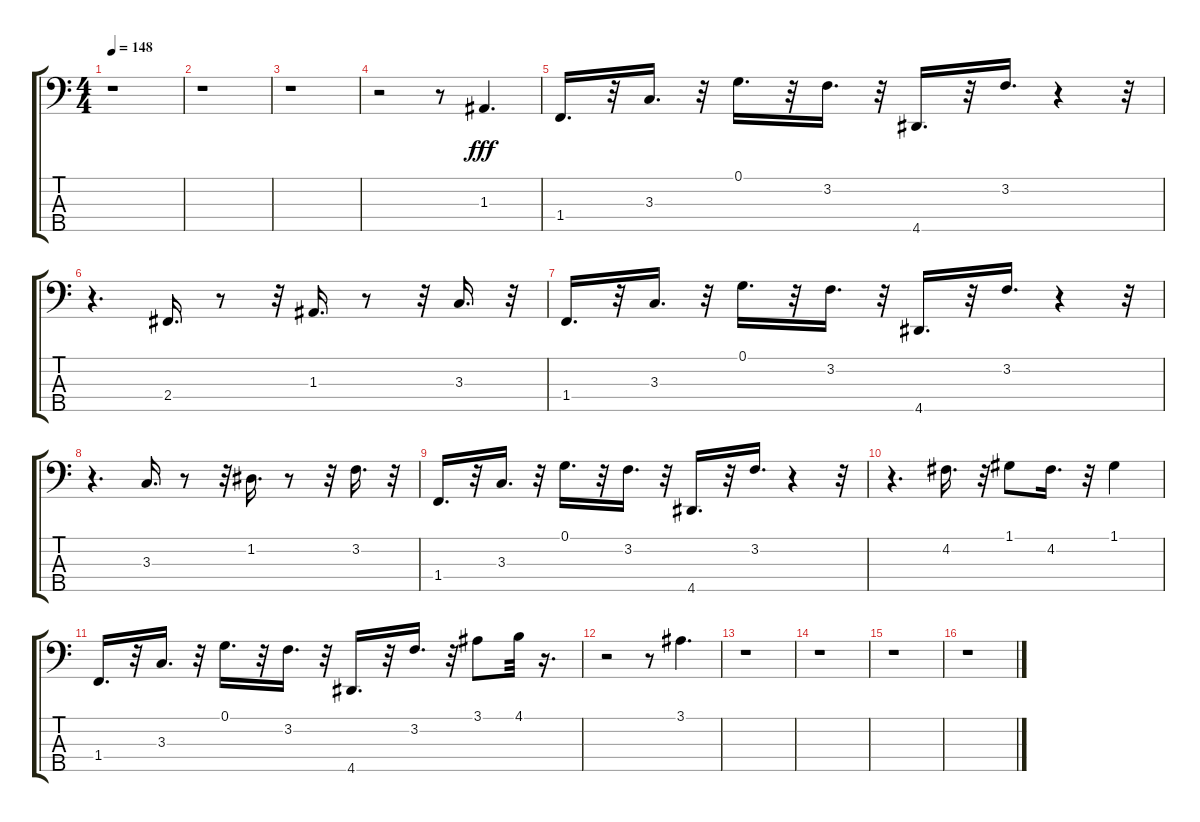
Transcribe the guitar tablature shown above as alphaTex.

\track "" {instrument electricbassfinger}
\staff {score tabs}
\tuning (G2 D2 A1 E1 B0) {hide}
\ts (4 4)
\tempo 148
\clef f4
\ks c
r.1{dy fff} |
r.1 |
r.1 |
r.2 r.8 1.3.4{d} |
1.4.16{d} r.32 3.3.16{d} r.32 0.1.16{d} r.32 3.2.16{d} r.32 4.5.16{d} r.32 3.2.16{d} r.4 r.32 |
r.4{d} 2.4.16{d} r.8 r.32 1.3.16{d} r.8 r.32 3.3.16{d} r.32 |
1.4.16{d} r.32 3.3.16{d} r.32 0.1.16{d} r.32 3.2.16{d} r.32 4.5.16{d} r.32 3.2.16{d} r.4 r.32 |
r.4{d} 3.3.16{d} r.8 r.32 1.2.16{d} r.8 r.32 3.2.16{d} r.32 |
1.4.16{d} r.32 3.3.16{d} r.32 0.1.16{d} r.32 3.2.16{d} r.32 4.5.16{d} r.32 3.2.16{d} r.4 r.32 |
r.4{d} 4.2.16{d} r.32 1.1.8 4.2.16{d} r.32 1.1.4 |
1.4.16{d} r.32 3.3.16{d} r.32 0.1.16{d} r.32 3.2.16{d} r.32 4.5.16{d} r.32 3.2.16{d} r.32 3.1.8 4.1.32 r.16{d} |
r.2 r.8 3.1.4{d} |
r.1 |
r.1 |
r.1 |
r.1
